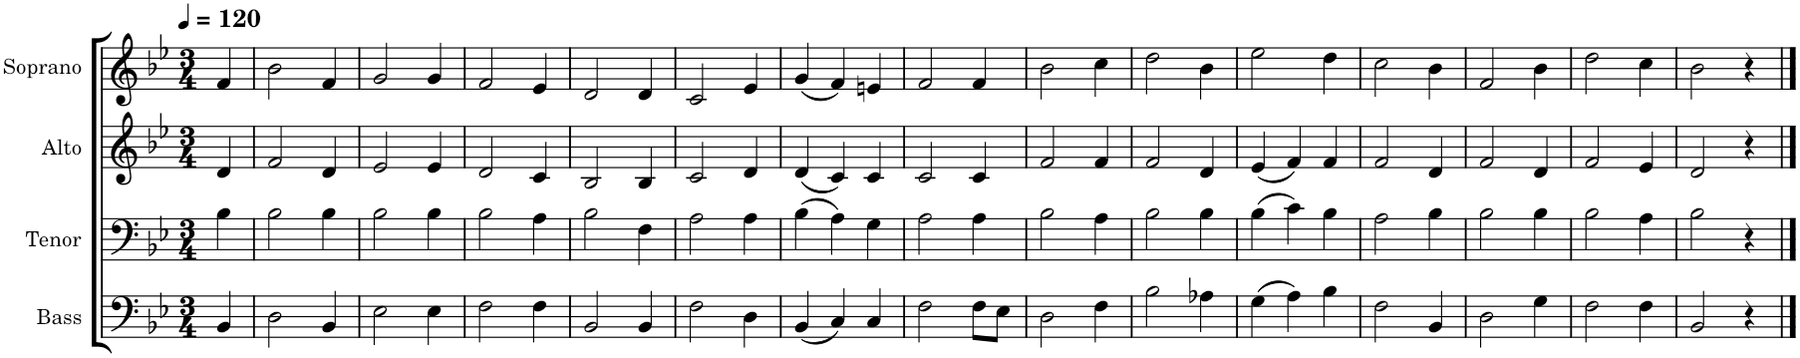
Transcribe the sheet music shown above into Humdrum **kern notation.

**kern	**kern	**kern	**kern
*part4	*part3	*part2	*part1
*staff4	*staff3	*staff2	*staff1
*I"Bass	*I"Tenor	*I"Alto	*I"Soprano
*I'B.	*I'T.	*I'A.	*I'S.
*clefF4	*clefF4	*clefG2	*clefG2
*k[b-e-]	*k[b-e-]	*k[b-e-]	*k[b-e-]
*M3/4	*M3/4	*M3/4	*M3/4
*MM120	*MM120	*MM120	*MM120
=	=	=	=
4BB-/	4B-\	4d/	4f/
=1	=1	=1	=1
2D\	2B-\	2f/	2b-\
4BB-/	4B-\	4d/	4f/
=2	=2	=2	=2
2E-\	2B-\	2e-/	2g/
4E-\	4B-\	4e-/	4g/
=3	=3	=3	=3
2F\	2B-\	2d/	2f/
4F\	4A\	4c/	4e-/
=4	=4	=4	=4
2BB-/	2B-\	2B-/	2d/
4BB-/	4F\	4B-/	4d/
=5	=5	=5	=5
2F\	2A\	2c/	2c/
4D\	4A\	4d/	4e-/
=6	=6	=6	=6
(4BB-/	(4B-\	(4d/	(4g/
4C/)	4A\)	4c/)	4f/)
4C/	4G\	4c/	4en/
=7	=7	=7	=7
2F\	2A\	2c/	2f/
8F\L	4A\	4c/	4f/
8E-\J	.	.	.
=8	=8	=8	=8
2D\	2B-\	2f/	2b-\
4F\	4A\	4f/	4cc\
=9	=9	=9	=9
2B-\	2B-\	2f/	2dd\
4A-X\	4B-\	4d/	4b-\
=10	=10	=10	=10
(4G\	(4B-\	(4e-/	2ee-\
4A\)	4c\)	4f/)	.
4B-\	4B-\	4f/	4dd\
=11	=11	=11	=11
2F\	2A\	2f/	2cc\
4BB-/	4B-\	4d/	4b-\
=12	=12	=12	=12
2D\	2B-\	2f/	2f/
4G\	4B-\	4d/	4b-\
=13	=13	=13	=13
2F\	2B-\	2f/	2dd\
4F\	4A\	4e-/	4cc\
=14	=14	=14	=14
2BB-/	2B-\	2d/	2b-\
4r	4r	4r	4r
==	==	==	==
*-	*-	*-	*-
